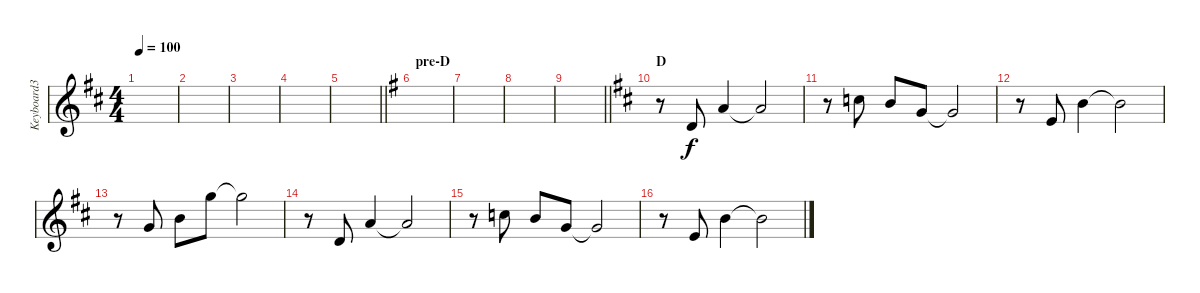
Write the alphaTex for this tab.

\track ("Keyboard3" "Keyboard3") {instrument acousticgrandpiano}
\staff {score}
\tuning (E4 B3 G3 D3 A2 E2) {hide}
\ts (4 4)
\tempo 100
\clef g2
\ks bminor
|
|
|
|
\barLineRight lightlight
|
\section ("" "pre-D")
\ks eminor
|
|
|
\barLineRight lightlight
|
\section ("" "D")
\ks bminor
r.8 3.2.8 5.1.4 5.1{t}.2 |
r.8 8.1.8 7.1.8 3.1.8 3.1{t}.2 |
r.8 0.1.8 7.1.4 7.1{t}.2 |
r.8 3.1.8 7.1.8 15.1.8 15.1{t}.2 |
r.8 3.2.8 5.1.4 5.1{t}.2 |
r.8 8.1.8 7.1.8 3.1.8 3.1{t}.2 |
r.8 0.1.8 7.1.4 7.1{t}.2
